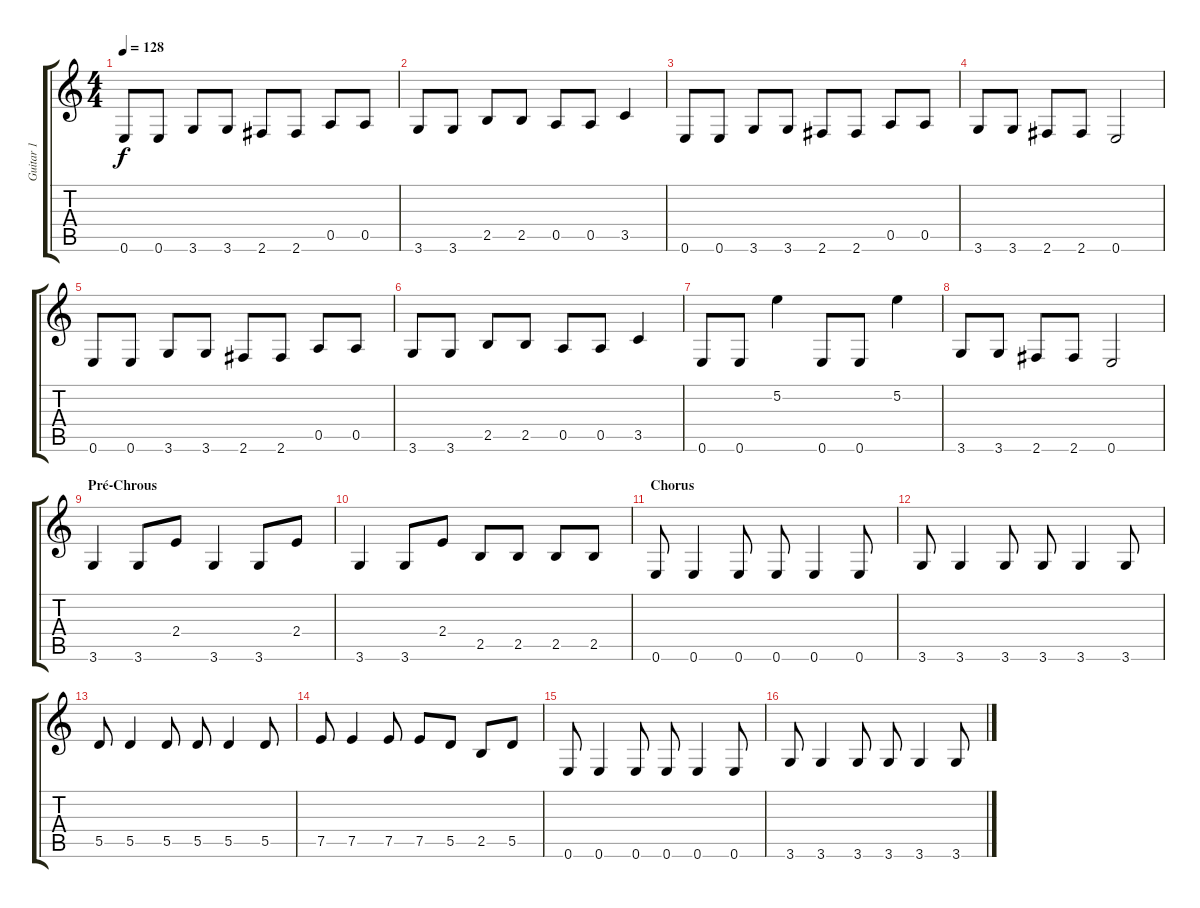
\track ("Guitar 1" "Guitar 1") {instrument distortionguitar}
\staff {score tabs}
\tuning (E4 B3 G3 D3 A2 E2) {hide}
\ts (4 4)
\tempo 128
\clef g2
\ks c
0.6.8{dy f} 0.6.8 3.6.8 3.6.8 2.6.8 2.6.8 0.5.8 0.5.8 |
3.6.8 3.6.8 2.5.8 2.5.8 0.5.8 0.5.8 3.5.4 |
0.6.8 0.6.8 3.6.8 3.6.8 2.6.8 2.6.8 0.5.8 0.5.8 |
3.6.8 3.6.8 2.6.8 2.6.8 0.6.2 |
0.6.8 0.6.8 3.6.8 3.6.8 2.6.8 2.6.8 0.5.8 0.5.8 |
3.6.8 3.6.8 2.5.8 2.5.8 0.5.8 0.5.8 3.5.4 |
0.6.8 0.6.8 5.2.4 0.6.8 0.6.8 5.2.4 |
3.6.8 3.6.8 2.6.8 2.6.8 0.6.2 |
\section ("" "Pré-Chrous")
3.6.4 3.6.8 2.4.8 3.6.4 3.6.8 2.4.8 |
3.6.4 3.6.8 2.4.8 2.5.8 2.5.8 2.5.8 2.5.8 |
\section ("" "Chorus")
0.6.8 0.6.4 0.6.8 0.6.8 0.6.4 0.6.8 |
3.6.8 3.6.4 3.6.8 3.6.8 3.6.4 3.6.8 |
5.5.8 5.5.4 5.5.8 5.5.8 5.5.4 5.5.8 |
7.5.8 7.5.4 7.5.8 7.5.8 5.5.8 2.5.8 5.5.8 |
0.6.8 0.6.4 0.6.8 0.6.8 0.6.4 0.6.8 |
3.6.8 3.6.4 3.6.8 3.6.8 3.6.4 3.6.8
